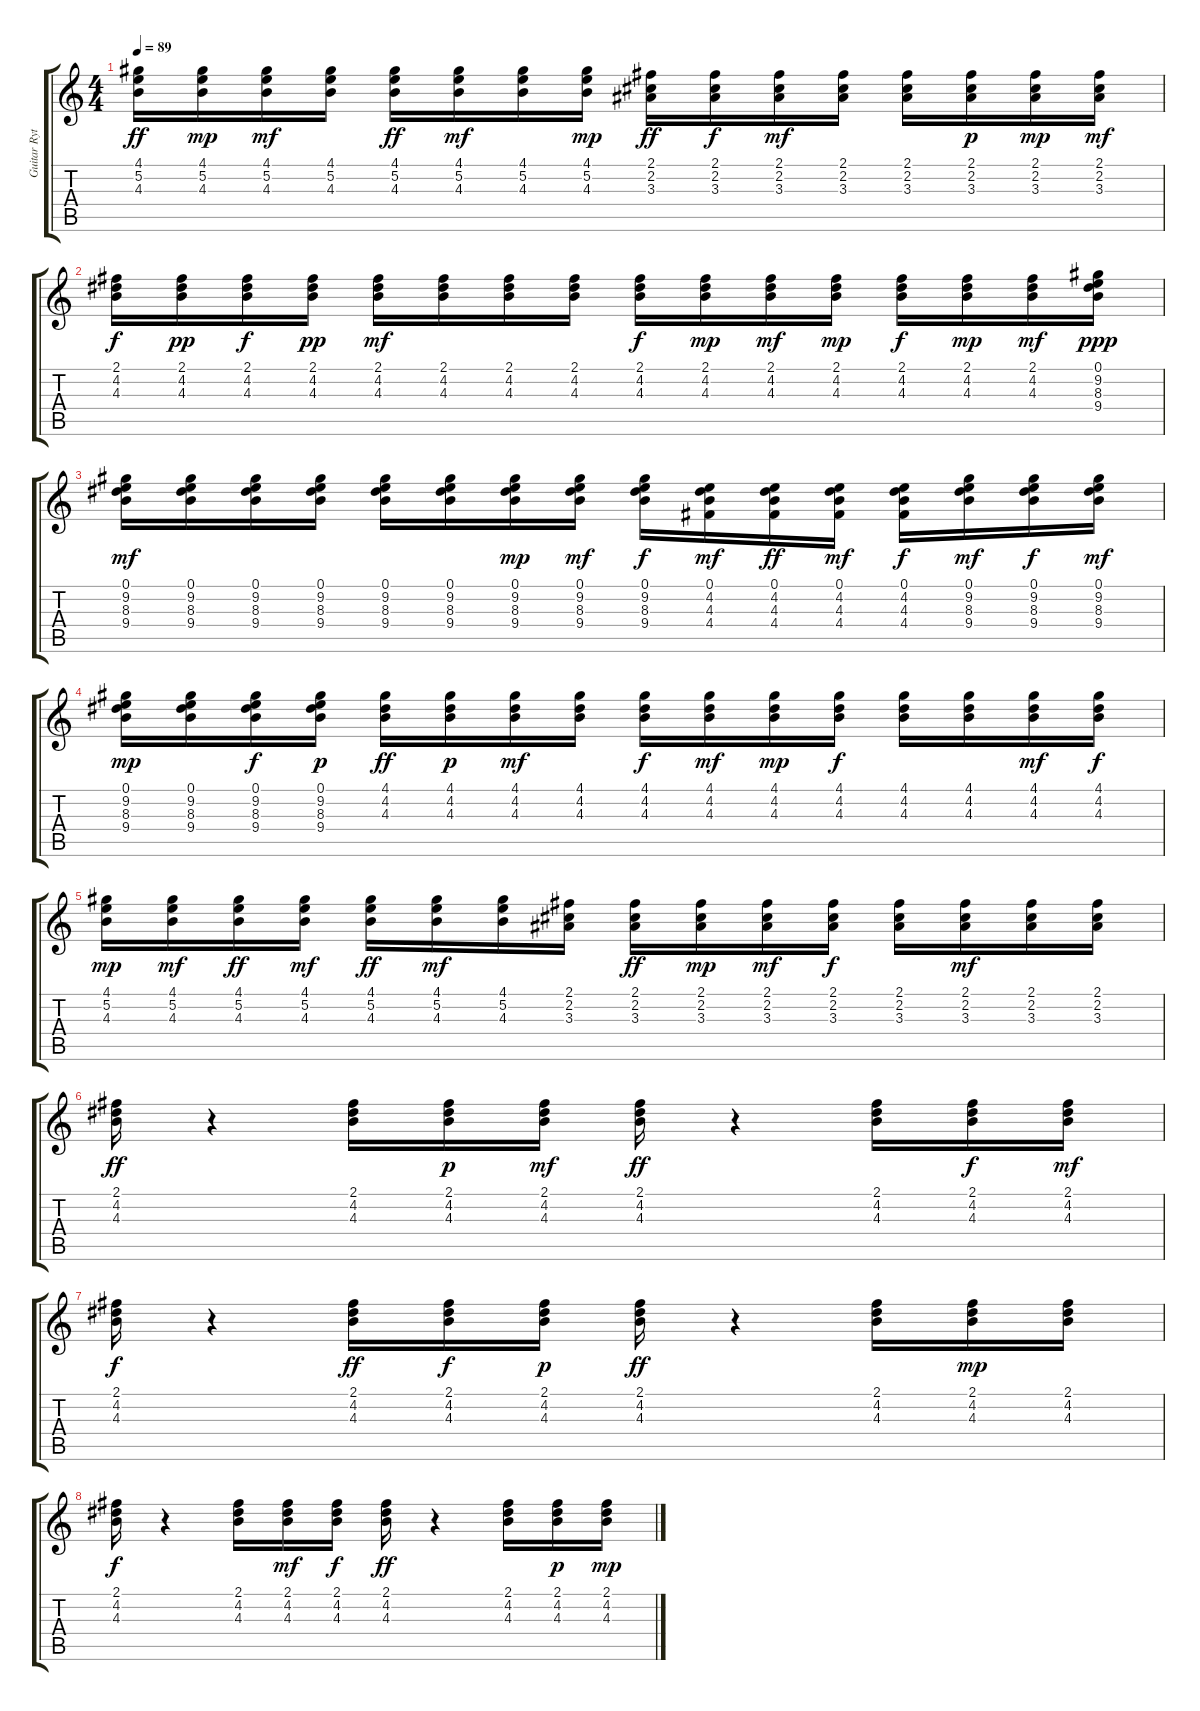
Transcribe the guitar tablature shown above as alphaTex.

\track ("Guitar Rythym" "Guitar Ryt") {instrument acousticguitarsteel}
\staff {score tabs}
\tuning (E4 B3 G3 D3 A2 E2) {hide}
\ts (4 4)
\tempo 89
\clef g2
\ks c
(4.1 5.2 4.3).16{dy ff} (4.1 5.2 4.3).16{dy mp} (4.1 5.2 4.3).16{dy mf} (4.1 5.2 4.3).16 (4.1 5.2 4.3).16{dy ff} (4.1 5.2 4.3).16{dy mf} (4.1 5.2 4.3).16 (4.1 5.2 4.3).16{dy mp} (2.1 2.2 3.3).16{dy ff} (2.1 2.2 3.3).16{dy f} (2.1 2.2 3.3).16{dy mf} (2.1 2.2 3.3).16 (2.1 2.2 3.3).16 (2.1 2.2 3.3).16{dy p} (2.1 2.2 3.3).16{dy mp} (2.1 2.2 3.3).16{dy mf} |
(2.1 4.2 4.3).16{dy f} (2.1 4.2 4.3).16{dy pp} (2.1 4.2 4.3).16{dy f} (2.1 4.2 4.3).16{dy pp} (2.1 4.2 4.3).16{dy mf} (2.1 4.2 4.3).16 (2.1 4.2 4.3).16 (2.1 4.2 4.3).16 (2.1 4.2 4.3).16{dy f} (2.1 4.2 4.3).16{dy mp} (2.1 4.2 4.3).16{dy mf} (2.1 4.2 4.3).16{dy mp} (2.1 4.2 4.3).16{dy f} (2.1 4.2 4.3).16{dy mp} (2.1 4.2 4.3).16{dy mf} (0.1 9.2 8.3 9.4).16{dy ppp} |
(0.1 9.2 8.3 9.4).16{dy mf} (0.1 9.2 8.3 9.4).16 (0.1 9.2 8.3 9.4).16 (0.1 9.2 8.3 9.4).16 (0.1 9.2 8.3 9.4).16 (0.1 9.2 8.3 9.4).16 (0.1 9.2 8.3 9.4).16{dy mp} (0.1 9.2 8.3 9.4).16{dy mf} (0.1 9.2 8.3 9.4).16{dy f} (0.1 4.2 4.3 4.4).16{dy mf} (0.1 4.2 4.3 4.4).16{dy ff} (0.1 4.2 4.3 4.4).16{dy mf} (0.1 4.2 4.3 4.4).16{dy f} (0.1 9.2 8.3 9.4).16{dy mf} (0.1 9.2 8.3 9.4).16{dy f} (0.1 9.2 8.3 9.4).16{dy mf} |
(0.1 9.2 8.3 9.4).16{dy mp} (0.1 9.2 8.3 9.4).16 (0.1 9.2 8.3 9.4).16{dy f} (0.1 9.2 8.3 9.4).16{dy p} (4.1 4.2 4.3).16{dy ff} (4.1 4.2 4.3).16{dy p} (4.1 4.2 4.3).16{dy mf} (4.1 4.2 4.3).16 (4.1 4.2 4.3).16{dy f} (4.1 4.2 4.3).16{dy mf} (4.1 4.2 4.3).16{dy mp} (4.1 4.2 4.3).16{dy f} (4.1 4.2 4.3).16 (4.1 4.2 4.3).16 (4.1 4.2 4.3).16{dy mf} (4.1 4.2 4.3).16{dy f} |
(4.1 5.2 4.3).16{dy mp} (4.1 5.2 4.3).16{dy mf} (4.1 5.2 4.3).16{dy ff} (4.1 5.2 4.3).16{dy mf} (4.1 5.2 4.3).16{dy ff} (4.1 5.2 4.3).16{dy mf} (4.1 5.2 4.3).16 (2.1 2.2 3.3).16 (2.1 2.2 3.3).16{dy ff} (2.1 2.2 3.3).16{dy mp} (2.1 2.2 3.3).16{dy mf} (2.1 2.2 3.3).16{dy f} (2.1 2.2 3.3).16 (2.1 2.2 3.3).16{dy mf} (2.1 2.2 3.3).16 (2.1 2.2 3.3).16 |
(2.1 4.2 4.3).16{dy ff} r.4 (2.1 4.2 4.3).16 (2.1 4.2 4.3).16{dy p} (2.1 4.2 4.3).16{dy mf} (2.1 4.2 4.3).16{dy ff} r.4 (2.1 4.2 4.3).16 (2.1 4.2 4.3).16{dy f} (2.1 4.2 4.3).16{dy mf} |
(2.1 4.2 4.3).16{dy f} r.4 (2.1 4.2 4.3).16{dy ff} (2.1 4.2 4.3).16{dy f} (2.1 4.2 4.3).16{dy p} (2.1 4.2 4.3).16{dy ff} r.4 (2.1 4.2 4.3).16 (2.1 4.2 4.3).16{dy mp} (2.1 4.2 4.3).16 |
(2.1 4.2 4.3).16{dy f} r.4 (2.1 4.2 4.3).16 (2.1 4.2 4.3).16{dy mf} (2.1 4.2 4.3).16{dy f} (2.1 4.2 4.3).16{dy ff} r.4 (2.1 4.2 4.3).16 (2.1 4.2 4.3).16{dy p} (2.1 4.2 4.3).16{dy mp}
